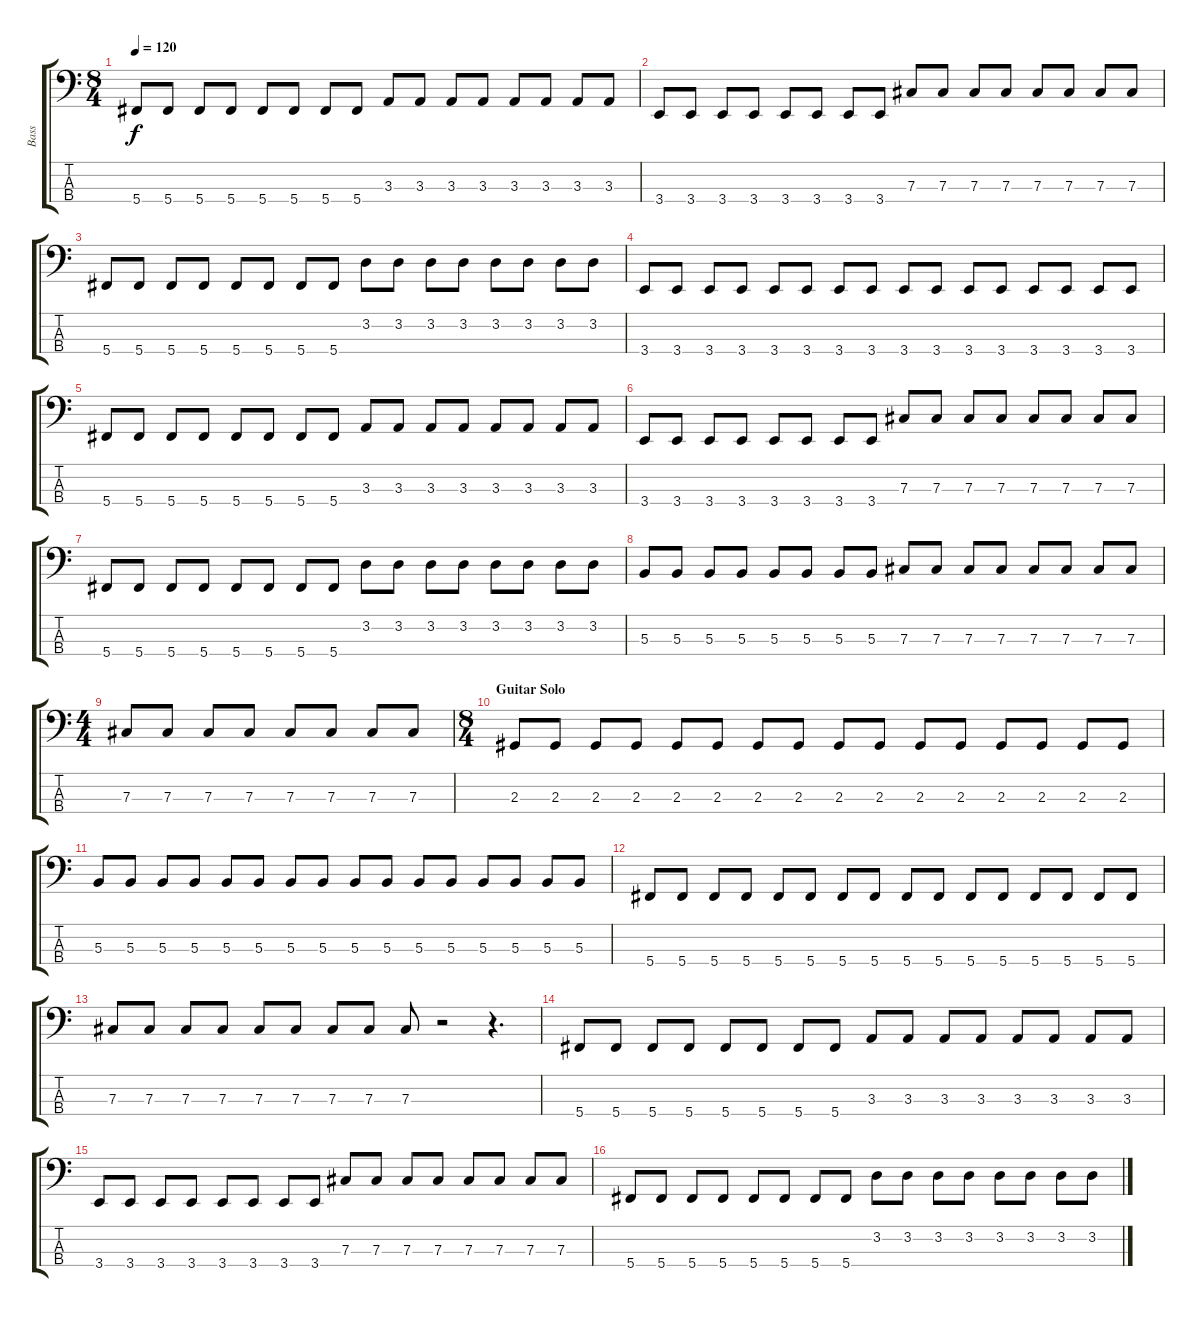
\track ("Bass" "Bass") {instrument synthbass1}
\staff {score tabs}
\tuning (E2 B1 Gb1 Db1) {hide}
\ts (8 4)
\tempo 120
\clef f4
\ks c
5.4.8{dy f} 5.4.8 5.4.8 5.4.8 5.4.8 5.4.8 5.4.8 5.4.8 3.3.8 3.3.8 3.3.8 3.3.8 3.3.8 3.3.8 3.3.8 3.3.8 |
3.4.8 3.4.8 3.4.8 3.4.8 3.4.8 3.4.8 3.4.8 3.4.8 7.3.8 7.3.8 7.3.8 7.3.8 7.3.8 7.3.8 7.3.8 7.3.8 |
5.4.8 5.4.8 5.4.8 5.4.8 5.4.8 5.4.8 5.4.8 5.4.8 3.2.8 3.2.8 3.2.8 3.2.8 3.2.8 3.2.8 3.2.8 3.2.8 |
3.4.8 3.4.8 3.4.8 3.4.8 3.4.8 3.4.8 3.4.8 3.4.8 3.4.8 3.4.8 3.4.8 3.4.8 3.4.8 3.4.8 3.4.8 3.4.8 |
5.4.8 5.4.8 5.4.8 5.4.8 5.4.8 5.4.8 5.4.8 5.4.8 3.3.8 3.3.8 3.3.8 3.3.8 3.3.8 3.3.8 3.3.8 3.3.8 |
3.4.8 3.4.8 3.4.8 3.4.8 3.4.8 3.4.8 3.4.8 3.4.8 7.3.8 7.3.8 7.3.8 7.3.8 7.3.8 7.3.8 7.3.8 7.3.8 |
5.4.8 5.4.8 5.4.8 5.4.8 5.4.8 5.4.8 5.4.8 5.4.8 3.2.8 3.2.8 3.2.8 3.2.8 3.2.8 3.2.8 3.2.8 3.2.8 |
5.3.8 5.3.8 5.3.8 5.3.8 5.3.8 5.3.8 5.3.8 5.3.8 7.3.8 7.3.8 7.3.8 7.3.8 7.3.8 7.3.8 7.3.8 7.3.8 |
\ts (4 4)
7.3.8 7.3.8 7.3.8 7.3.8 7.3.8 7.3.8 7.3.8 7.3.8 |
\ts (8 4)
\section ("" "Guitar Solo")
2.3.8 2.3.8 2.3.8 2.3.8 2.3.8 2.3.8 2.3.8 2.3.8 2.3.8 2.3.8 2.3.8 2.3.8 2.3.8 2.3.8 2.3.8 2.3.8 |
5.3.8 5.3.8 5.3.8 5.3.8 5.3.8 5.3.8 5.3.8 5.3.8 5.3.8 5.3.8 5.3.8 5.3.8 5.3.8 5.3.8 5.3.8 5.3.8 |
5.4.8 5.4.8 5.4.8 5.4.8 5.4.8 5.4.8 5.4.8 5.4.8 5.4.8 5.4.8 5.4.8 5.4.8 5.4.8 5.4.8 5.4.8 5.4.8 |
7.3.8 7.3.8 7.3.8 7.3.8 7.3.8 7.3.8 7.3.8 7.3.8 7.3.8 r.2 r.4{d} |
5.4.8 5.4.8 5.4.8 5.4.8 5.4.8 5.4.8 5.4.8 5.4.8 3.3.8 3.3.8 3.3.8 3.3.8 3.3.8 3.3.8 3.3.8 3.3.8 |
3.4.8 3.4.8 3.4.8 3.4.8 3.4.8 3.4.8 3.4.8 3.4.8 7.3.8 7.3.8 7.3.8 7.3.8 7.3.8 7.3.8 7.3.8 7.3.8 |
5.4.8 5.4.8 5.4.8 5.4.8 5.4.8 5.4.8 5.4.8 5.4.8 3.2.8 3.2.8 3.2.8 3.2.8 3.2.8 3.2.8 3.2.8 3.2.8
